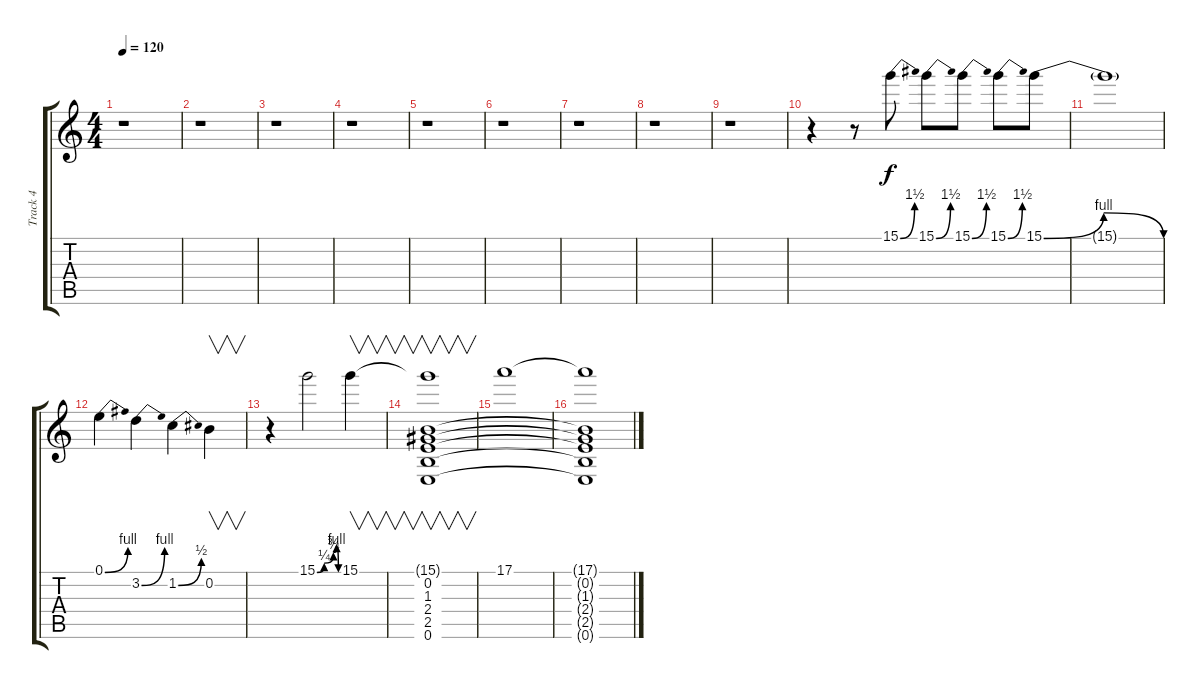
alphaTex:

\track ("Track 4" "Track 4") {instrument overdrivenguitar}
\staff {score tabs}
\tuning (E4 B3 G3 D3 A2 E2) {hide}
\ts (4 4)
\tempo 120
\clef g2
\ks c
r.1{dy f instrument overdrivenguitar} |
r.1 |
r.1 |
r.1 |
r.1 |
r.1 |
r.1 |
r.1 |
r.1 |
r.4 r.8 15.1{be (bend 0 0 60 6)}.8 15.1{be (bend 0 0 60 6)}.8 15.1{be (bend 0 0 60 6)}.8 15.1{be (bend 0 0 60 6)}.8 15.1{be (bendrelease 0 0 10 4 24 4 60 0)}.8 |
15.1{t}.1 |
0.1{be (bend 0 0 60 4)}.4{instrument distortionguitar} 3.2{be (bend 0 0 60 4)}.4 1.2{be (bend 0 0 60 2)}.4 0.2.4{v} |
r.4 15.1{be (custom 0 0 20 1 46 3 55 4 60 0)}.2 15.1.4{v} |
(15.1{t} 0.2 1.3 2.4 2.5 0.6).1{v} |
17.1.1{volume 0} |
(17.1{t} 0.2{t} 1.3{t} 2.4{t} 2.5{t} 0.6{t}).1
